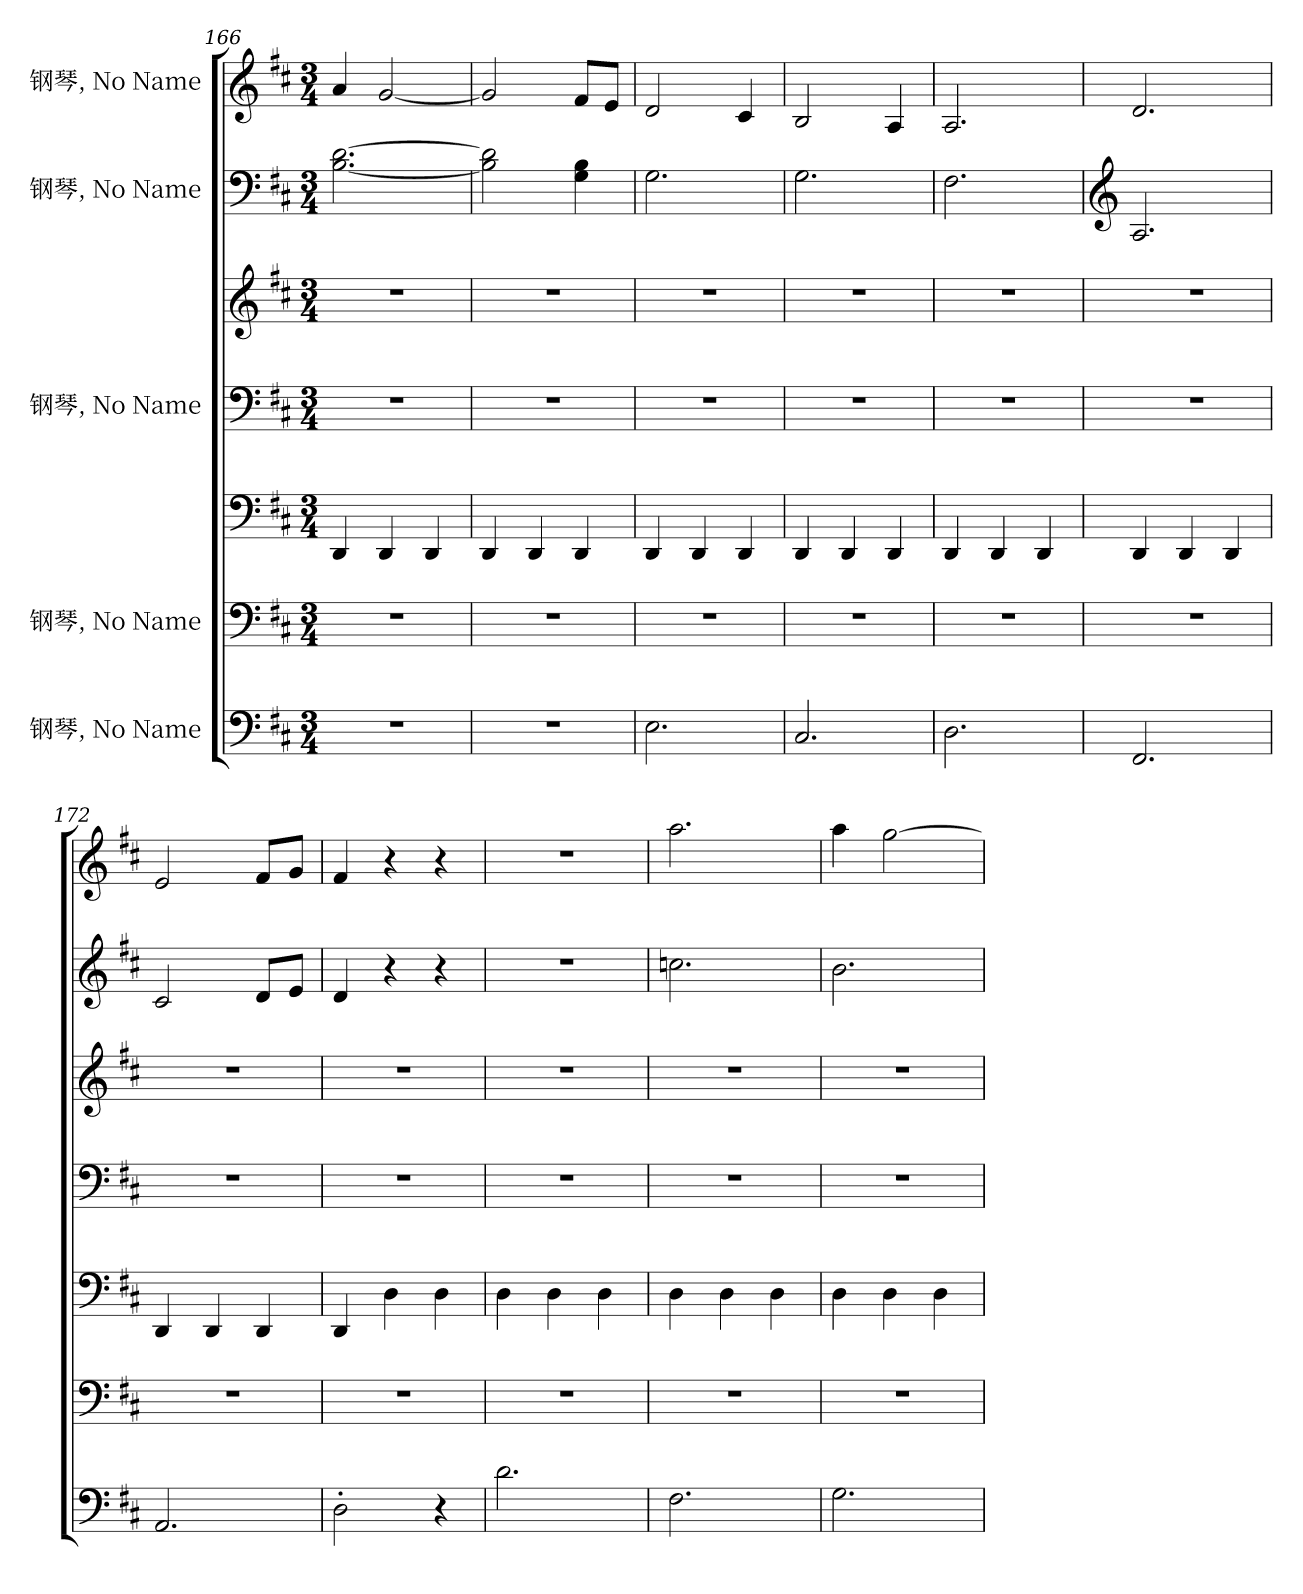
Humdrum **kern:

**kern	**kern	**kern	**kern	**kern	**kern	**kern
*part5	*part4	*part4	*part3	*part3	*part2	*part1
*staff7	*staff6	*staff5	*staff4	*staff3	*staff2	*staff1
*I"钢琴, No Name	*I"钢琴, No Name	*	*I"钢琴, No Name	*	*I"钢琴, No Name	*I"钢琴, No Name
!!LO:PB:g=z
*clefF4	*clefF4	*clefF4	*clefF4	*clefG2	*clefF4	*clefG2
*k[f#c#]	*k[f#c#]	*k[f#c#]	*k[f#c#]	*k[f#c#]	*k[f#c#]	*k[f#c#]
*M3/4	*M3/4	*M3/4	*M3/4	*M3/4	*M3/4	*M3/4
=166	=166	=166	=166	=166	=166	=166
2.r	2.r	4DD/	2.r	2.r	[2.B\ [2.d\	4a/
.	.	4DD/	.	.	.	[2g/
.	.	4DD/	.	.	.	.
=167	=167	=167	=167	=167	=167	=167
2.r	2.r	4DD/	2.r	2.r	2B\] 2d\]	2g/]
.	.	4DD/	.	.	.	.
.	.	4DD/	.	.	4G\ 4B\	8f#/L
.	.	.	.	.	.	8e/J
=168	=168	=168	=168	=168	=168	=168
2.E\	2.r	4DD/	2.r	2.r	2.G\	2d/
.	.	4DD/	.	.	.	.
.	.	4DD/	.	.	.	4c#/
=169	=169	=169	=169	=169	=169	=169
2.C#/	2.r	4DD/	2.r	2.r	2.G\	2B/
.	.	4DD/	.	.	.	.
.	.	4DD/	.	.	.	4A/
=170	=170	=170	=170	=170	=170	=170
2.D\	2.r	4DD/	2.r	2.r	2.F#\	2.A/
.	.	4DD/	.	.	.	.
.	.	4DD/	.	.	.	.
=171	=171	=171	=171	=171	=171	=171
*	*	*	*	*	*clefG2	*
2.FF#/	2.r	4DD/	2.r	2.r	2.A/	2.d/
.	.	4DD/	.	.	.	.
.	.	4DD/	.	.	.	.
=172	=172	=172	=172	=172	=172	=172
2.AA/	2.r	4DD/	2.r	2.r	2c#/	2e/
.	.	4DD/	.	.	.	.
.	.	4DD/	.	.	8d/L	8f#/L
.	.	.	.	.	8e/J	8g/J
!!LO:PB:g=z
=173	=173	=173	=173	=173	=173	=173
2D'\	2.r	4DD/	2.r	2.r	4d/	4f#/
.	.	4D\	.	.	4r	4r
4r	.	4D\	.	.	4r	4r
=174	=174	=174	=174	=174	=174	=174
2.d\	2.r	4D\	2.r	2.r	2.r	2.r
.	.	4D\	.	.	.	.
.	.	4D\	.	.	.	.
=175	=175	=175	=175	=175	=175	=175
*	*	*	*	*	*	*MM199
2.F#\	2.r	4D\	2.r	2.r	2.ccn\	2.aa\
.	.	4D\	.	.	.	.
.	.	4D\	.	.	.	.
=176	=176	=176	=176	=176	=176	=176
2.G\	2.r	4D\	2.r	2.r	2.b\	4aa\
.	.	4D\	.	.	.	[2gg\
.	.	4D\	.	.	.	.
=	=	=	=	=	=	=
*-	*-	*-	*-	*-	*-	*-
